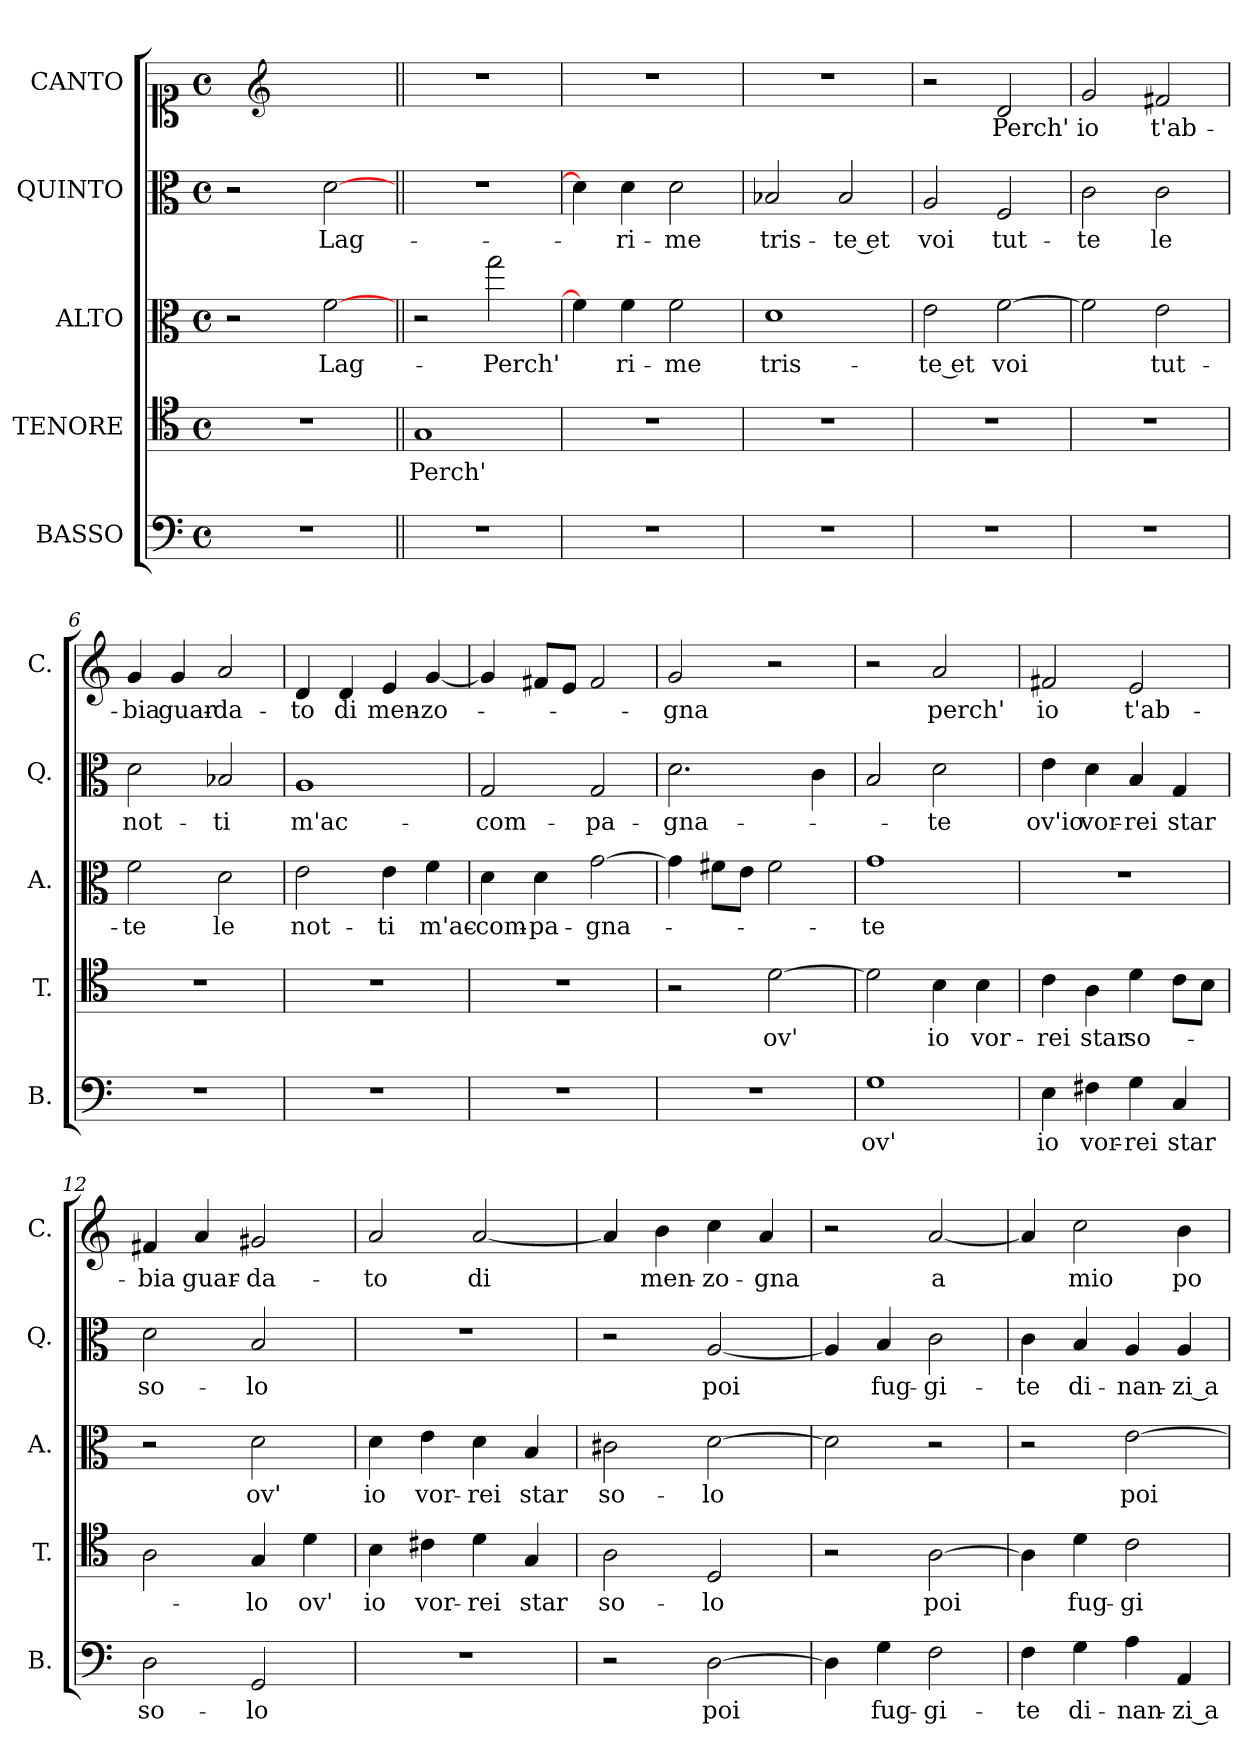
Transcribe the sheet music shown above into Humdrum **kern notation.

**kern	**text	**kern	**text	**kern	**text	**kern	**text	**kern	**text
*part5	*part5	*part4	*part4	*part3	*part3	*part2	*part2	*part1	*part1
*staff5	*staff5	*staff4	*staff4	*staff3	*staff3	*staff2	*staff2	*staff1	*staff1
*I"BASSO	*	*I"TENORE	*	*I"ALTO	*	*I"QUINTO	*	*I"CANTO	*
*I'B.	*	*I'T.	*	*I'A.	*	*I'Q.	*	*I'C.	*
*clefF4	*	*clefC4	*	*clefC3	*	*clefC3	*	*clefC1	*
*k[]	*	*k[]	*	*k[]	*	*k[]	*	*k[]	*
*C:	*	*C:	*	*C:	*	*C:	*	*C:	*
*M4/4	*	*M4/4	*	*M4/4	*	*M4/4	*	*M4/4	*
*met(c)	*	*met(c)	*	*met(c)	*	*met(c)	*	*met(c)	*
=1	=1	=1	=1	=1	=1	=1	=1	=1	=1
1r	.	1r	.	2r	.	2r	.	4ryy	.
*	*	*	*	*	*	*	*	*clefG2	*
.	.	.	.	.	.	.	.	2.ryy	.
.	.	.	.	[2f	Lag-	[2d	Lag-	.	.
=||	=||	=||	=||	=||	=||	=||	=||	=||	=||
1r	.	1G	Perch'	2r	.	1r	.	1r	.
.	.	.	.	2gg	Perch'	.	.	.	.
=2	=2	=2	=2	=2	=2	=2	=2	=2	=2
1r	.	1r	.	4f]	.	4d]	.	1r	.
.	.	.	.	4f	-ri-	4d	-ri-	.	.
.	.	.	.	2f	-me	2d	-me	.	.
=3	=3	=3	=3	=3	=3	=3	=3	=3	=3
1r	.	1r	.	1d	tris-	2B-	tris-	1r	.
.	.	.	.	.	.	2B-	-te et	.	.
=4	=4	=4	=4	=4	=4	=4	=4	=4	=4
1r	.	1r	.	2e	-te et	2A	voi	2r	.
.	.	.	.	[2f	voi	2F	tut-	2d	Perch'
=5	=5	=5	=5	=5	=5	=5	=5	=5	=5
1r	.	1r	.	2f]	.	2c	-te	2g	io
.	.	.	.	2e	tut-	2c	le	2f#	t'ab-
!!LO:LB:g=z
=6	=6	=6	=6	=6	=6	=6	=6	=6	=6
1r	.	1r	.	2f	-te	2d	not-	4g	-bia
.	.	.	.	.	.	.	.	4g	guar-
.	.	.	.	2d	le	2B-	-ti	2a	-da-
=7	=7	=7	=7	=7	=7	=7	=7	=7	=7
1r	.	1r	.	2e	not-	1A	m'ac-	4d	-to
.	.	.	.	.	.	.	.	4d	di
.	.	.	.	4e	-ti	.	.	4e	men-
.	.	.	.	4f	m'ac-	.	.	[4g	-zo-
=8	=8	=8	=8	=8	=8	=8	=8	=8	=8
1r	.	1r	.	4d	-com-	2G	-com-	4g]	.
.	.	.	.	4d	-pa-	.	.	8f#L	.
.	.	.	.	.	.	.	.	8eJ	.
.	.	.	.	[2g	-gna-	2G	-pa-	2f#	.
=9	=9	=9	=9	=9	=9	=9	=9	=9	=9
1r	.	2r	.	4g]	.	2.d	-gna-	2g	-gna
.	.	.	.	8f#L	.	.	.	.	.
.	.	.	.	8eJ	.	.	.	.	.
.	.	[2d	ov'	2f#	.	.	.	2r	.
.	.	.	.	.	.	4c	.	.	.
=10	=10	=10	=10	=10	=10	=10	=10	=10	=10
1G	ov'	2d]	.	1g	-te	2B	.	2r	.
.	.	4B	io	.	.	2d	-te	2a	perch'
.	.	4B	vor-	.	.	.	.	.	.
=11	=11	=11	=11	=11	=11	=11	=11	=11	=11
4E	io	4c	-rei	1r	.	4e	ov'io	2f#	io
4F#	vor-	4A	star	.	.	4d	vor-	.	.
4G	-rei	4d	so-	.	.	4B	-rei	2e	t'ab-
4C	star	8cL	.	.	.	4G	star	.	.
.	.	8BJ	.	.	.	.	.	.	.
=12	=12	=12	=12	=12	=12	=12	=12	=12	=12
2D	so-	2A	.	2r	.	2d	so-	4f#	-bia
.	.	.	.	.	.	.	.	4a	guar-
2GG	-lo	4G	-lo	2d	ov'	2B	-lo	2g#	-da-
.	.	4d	ov'	.	.	.	.	.	.
!!LO:PB:g=z
=13	=13	=13	=13	=13	=13	=13	=13	=13	=13
1r	.	4B	io	4d	io	1r	.	2a	-to
.	.	4c#	vor-	4e	vor-	.	.	.	.
.	.	4d	-rei	4d	-rei	.	.	[2a	di
.	.	4G	star	4B	star	.	.	.	.
=14	=14	=14	=14	=14	=14	=14	=14	=14	=14
2r	.	2A	so-	2c#	so-	2r	.	4a]	.
.	.	.	.	.	.	.	.	4b	men-
[2D	poi	2D	-lo	[2d	-lo	[2A	poi	4cc	-zo-
.	.	.	.	.	.	.	.	4a	-gna
=15	=15	=15	=15	=15	=15	=15	=15	=15	=15
4D]	.	2r	.	2d]	.	4A]	.	2r	.
4G	fug-	.	.	.	.	4B	fug-	.	.
2F	-gi-	[2A	poi	2r	.	2c	-gi-	[2a	a
=16	=16	=16	=16	=16	=16	=16	=16	=16	=16
4F	-te	4A]	.	2r	.	4c	-te	4a]	.
4G	di-	4d	fug-	.	.	4B	di-	2cc	mio
4A	-nan-	2c	-gi-	[2e	poi	4A	-nan-	.	.
4AA	-zi a	.	.	.	.	4A	-zi a	4b	po-
=	=	=	=	=	=	=	=	=	=
*-	*-	*-	*-	*-	*-	*-	*-	*-	*-
